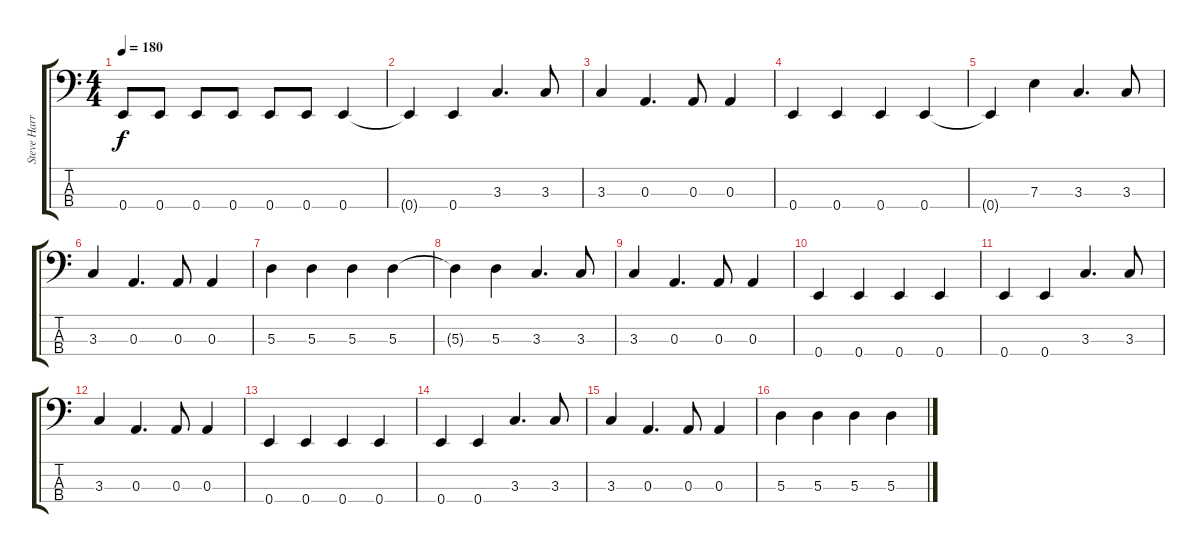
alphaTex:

\track ("Steve Harris" "Steve Harr") {instrument electricbassfinger}
\staff {score tabs}
\tuning (G2 D2 A1 E1) {hide}
\ts (4 4)
\tempo 180
\clef f4
\ks c
0.4.8{dy f} 0.4.8 0.4.8 0.4.8 0.4.8 0.4.8 0.4.4 |
0.4{t}.4 0.4.4 3.3.4{d} 3.3.8 |
3.3.4 0.3.4{d} 0.3.8 0.3.4 |
0.4.4 0.4.4 0.4.4 0.4.4 |
0.4{t}.4 7.3.4 3.3.4{d} 3.3.8 |
3.3.4 0.3.4{d} 0.3.8 0.3.4 |
5.3.4 5.3.4 5.3.4 5.3.4 |
5.3{t}.4 5.3.4 3.3.4{d} 3.3.8 |
3.3.4 0.3.4{d} 0.3.8 0.3.4 |
0.4.4 0.4.4 0.4.4 0.4.4 |
0.4.4 0.4.4 3.3.4{d} 3.3.8 |
3.3.4 0.3.4{d} 0.3.8 0.3.4 |
0.4.4 0.4.4 0.4.4 0.4.4 |
0.4.4 0.4.4 3.3.4{d} 3.3.8 |
3.3.4 0.3.4{d} 0.3.8 0.3.4 |
5.3.4 5.3.4 5.3.4 5.3.4
